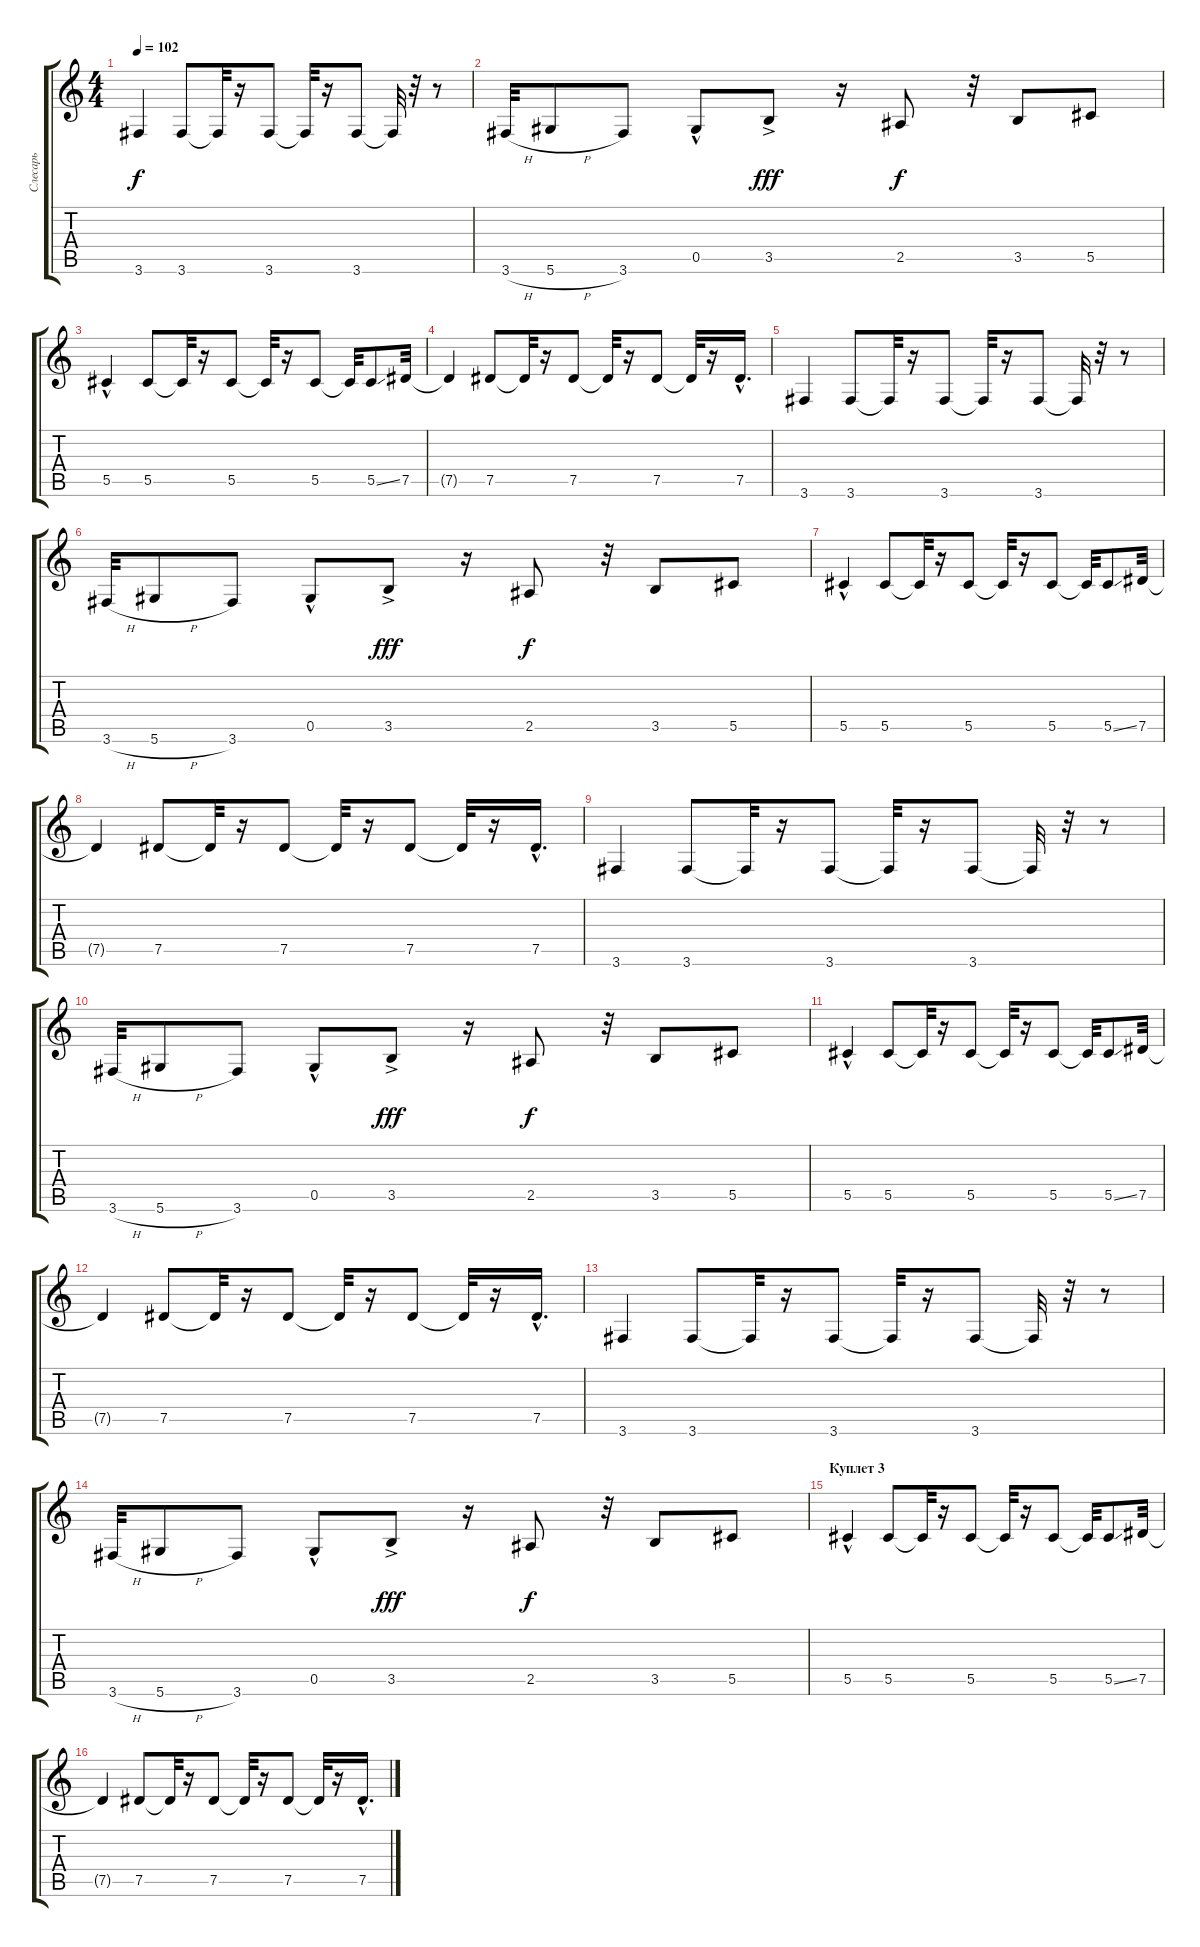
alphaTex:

\track ("Слесарь" "Слесарь") {instrument electricbassfinger}
\staff {score tabs}
\tuning (Eb4 Bb3 Gb3 Db3 Ab2 Eb2) {hide}
\ts (4 4)
\tempo 102
\clef g2
\ks c
3.6.4{dy f} 3.6.8 3.6{t}.32 r.16 3.6.8 3.6{t}.32 r.16 3.6.8 3.6{t}.32 r.32 r.8 |
3.6{h}.32 5.6{h}.8 3.6.8 0.5{hac}.8 3.5{ac}.8{dy fff} r.16 2.5.8{dy f} r.32 3.5.8 5.5.8 |
5.5{hac}.4 5.5.8 5.5{t}.32 r.16 5.5.8 5.5{t}.32 r.16 5.5.8 5.5{t}.32 5.5{ss}.8 7.5.32 |
7.5{t}.4 7.5.8 7.5{t}.32 r.16 7.5.8 7.5{t}.32 r.16 7.5.8 7.5{t}.32 r.16 7.5{hac}.16{d} |
3.6.4 3.6.8 3.6{t}.32 r.16 3.6.8 3.6{t}.32 r.16 3.6.8 3.6{t}.32 r.32 r.8 |
3.6{h}.32 5.6{h}.8 3.6.8 0.5{hac}.8 3.5{ac}.8{dy fff} r.16 2.5.8{dy f} r.32 3.5.8 5.5.8 |
5.5{hac}.4 5.5.8 5.5{t}.32 r.16 5.5.8 5.5{t}.32 r.16 5.5.8 5.5{t}.32 5.5{ss}.8 7.5.32 |
7.5{t}.4 7.5.8 7.5{t}.32 r.16 7.5.8 7.5{t}.32 r.16 7.5.8 7.5{t}.32 r.16 7.5{hac}.16{d} |
3.6.4 3.6.8 3.6{t}.32 r.16 3.6.8 3.6{t}.32 r.16 3.6.8 3.6{t}.32 r.32 r.8 |
3.6{h}.32 5.6{h}.8 3.6.8 0.5{hac}.8 3.5{ac}.8{dy fff} r.16 2.5.8{dy f} r.32 3.5.8 5.5.8 |
5.5{hac}.4 5.5.8 5.5{t}.32 r.16 5.5.8 5.5{t}.32 r.16 5.5.8 5.5{t}.32 5.5{ss}.8 7.5.32 |
7.5{t}.4 7.5.8 7.5{t}.32 r.16 7.5.8 7.5{t}.32 r.16 7.5.8 7.5{t}.32 r.16 7.5{hac}.16{d} |
3.6.4 3.6.8 3.6{t}.32 r.16 3.6.8 3.6{t}.32 r.16 3.6.8 3.6{t}.32 r.32 r.8 |
3.6{h}.32 5.6{h}.8 3.6.8 0.5{hac}.8 3.5{ac}.8{dy fff} r.16 2.5.8{dy f} r.32 3.5.8 5.5.8 |
\section ("" "Куплет 3")
5.5{hac}.4 5.5.8 5.5{t}.32 r.16 5.5.8 5.5{t}.32 r.16 5.5.8 5.5{t}.32 5.5{ss}.8 7.5.32 |
7.5{t}.4 7.5.8 7.5{t}.32 r.16 7.5.8 7.5{t}.32 r.16 7.5.8 7.5{t}.32 r.16 7.5{hac}.16{d}
